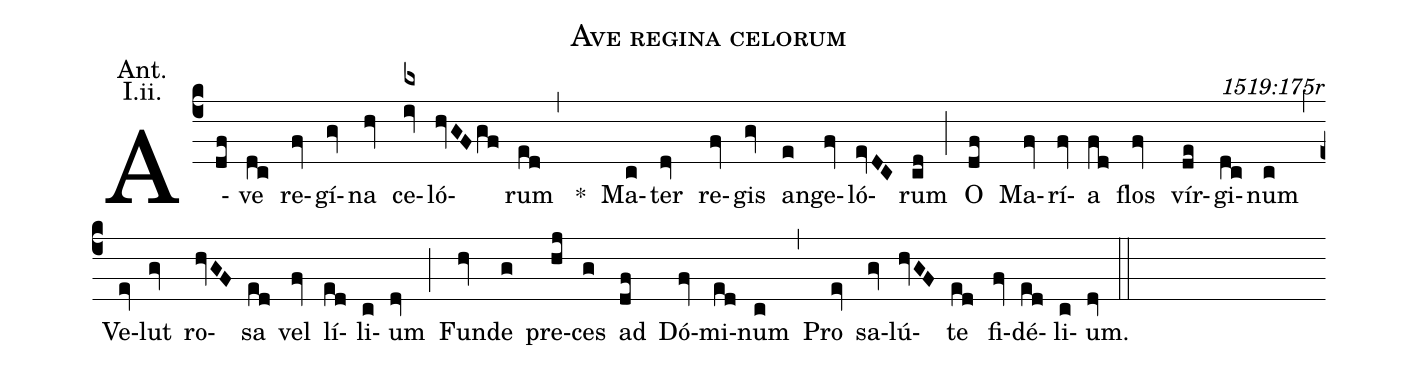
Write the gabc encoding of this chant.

name: Ave regina celorum;
commentary: 1519:175r;
annotation: Ant.;
annotation: I.ii.;
%%
(c4) A(df)ve(dc) re(fv)gí(gv)na(hv) ce(ivr6)ló(hvGFgf)rum(ed) (,)
*() Ma(c)ter(dv) re(fv)gis(gv) an(e)ge(fv)ló(evDC)rum(cd) (;)
O(df) Ma(fv)rí(fv)a(fd) flos(fv) vír(de)gi(dc)num(c) (,)
Ve(ev)lut(gv) ro(hvGF)sa(ed) vel(fv) lí(ed)li(c)um(dv) (;)
Fun(hv)de(g) pre(hj)ces(g) ad(df) Dó(fv)mi(ed)num(c) (,)
Pro(ev) sa(gv)lú(hvGF)te(ed) fi(fv)dé(ed)li(c)um.(dv) (::)
